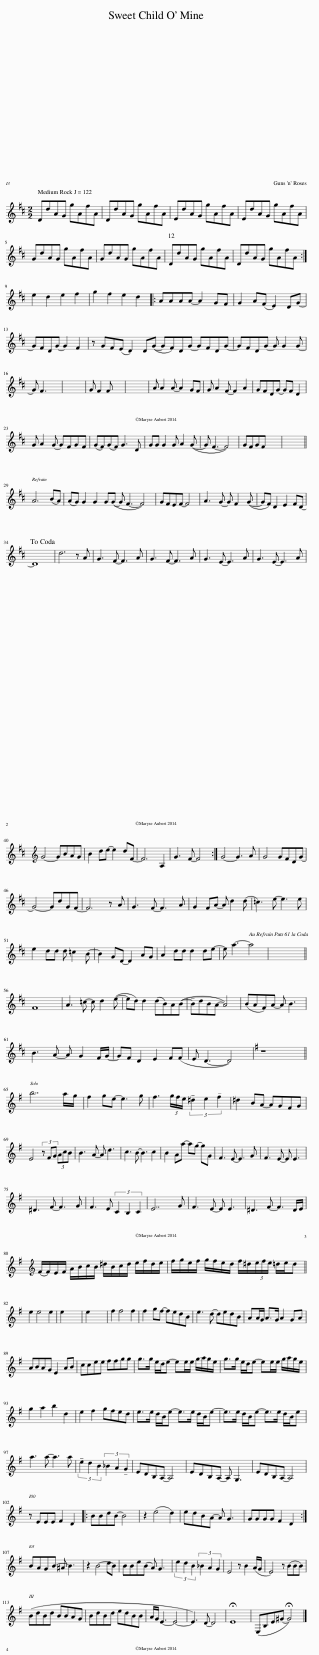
X:1
L:1/8
M:2/2
I:linebreak $
K:D
V:1 treble
V:1
 DdAG gAfA | DdAG gAfA | EdAG gAfA | EdAG gAfA |$ GdAG gAfA | %5
 GdAG gAfA | DdAG gAfA | DdAG gAfA :|$ e2 d2 e2 f2 | g2 f2 e2 d2 |: %10
 AAAA- A2 GF | G2 A(F E2) DG- |$ GFDG- G2 F2 | z GF(E D2) D(G- GF)DG- GFDG- | GFDG- G G2 G- |$ %15
 G F3 x4 | x8 | G F2 F x4 | x8 | A A2 A- A2 GF | %20
 G A2 F- F2 A2 | GFDG- GF D2 |$ G A2 G- GFGF | (GF)(GF) G3 D | GG G2 G A2 (G- | %25
 G F3- F4) | GFGF x4 | x8 ||$ A6 (BA) | (AG) G2 G2 G(G- G F3- F4) | %30
 GFEF- F4 | A3 G- G F2 (G- | GF) D2 E2 FD- |$ D8!dacoda! | d6 z A | %35
 G3 F- F3 A | G3 F- F3 A | G3 E- E3 A | G3 E- E3 A |$[K:treble] G4- GBAG | %40
 B2 de- e2 dF- | F6 A,2 | G3 F- F4 :| G4- G3 A | G4 GFDG- |$ %45
 G4- GdGF- | F6 z A | G3 F- F3 A | G2 FA- A d2 (d | =c3) e- e3 e |$ %50
 e2 dd d =c2 B- | B2 GD- D2 AG | A2 dd d2 de- | e a3- a4 | x8 ||$ %55
 F8 | A3 =c- c d2 (e- | ed) d2 (dB)A(B- | !tenuto!BdBA- A4) | (BAF)A- A B3 |$ %60
 B3 A- A G2 F/G/- | GF D2 E2 F(F | E D3- D4) |[K:G] z8 ||$ b7 a/g/ | %65
 f2 ge- e3 g | f3 (3g/f/e/ (3!tenuto!^d2 e2 !tenuto!f2 | ^d2 BA- AGFG |$ E4 (3z FG (3AcB | B3 A- A d3 | %70
 c3 B- B3 c2 | B2 Aa- ag- gG | F3 E- E3 G | F3 E- E E3 |$ ^D3 F- F3 G | %75
 F3 E (3C2 B,2 C2 | E7 G | F3 E- E E3 | ^D3 F- F3 D/E/ |$[K:treble] (F/F/)E/F/ A/B/c/B/ ^d/B/c/d/ e/f/d/e/ | %80
 f/g/e/f/ g/f/e/d/ f/^d/(3e/f/e/ =d/e/d ||$ e2 e4 e2 | e2 x6 | e2 x6 | f2 f4 f2 | %85
 f2 gf- fedB | e3 d- dedB | AA/G/ A>G A2 GA |$ ABAG E2 AB | ccee ffgg | %90
 g>g e/d/e- ee/e/ g/a/g/e/ | g>g e/d/e- ee/e/ g/a/g/e/ |$ g2 a2 b2 d2 | e2 f2 gfed | e>e d/B/e- e>e d/B/e- | %95
 e>e d/B/e- e>e d/B/e |$ a3 a- a3 a | (3!tenuto!e2 d2 B2 (3_B2 A2 !tenuto!G2 | EDB,A,- A,4 | EDB,A,- A, G,3 | %100
 EDB,A,- A,4 |$ z EEE F2 D2 |: BBdB- B4 | z2 (e4 d2) | edBA- A G3 | %105
 GGGG F2 D2 :|$ BAGB- ^A B3 | z2 B4- dB | BBe(B A) G3 | (3e2 d2 B2 (3_B2 A2 G2 | %110
 E4 z B2 (A/G/ | E4) z (BBB) |$ (BdBd BBAG | BdBd edBB | A/G/ E3- E4- | %115
 E3) D- D4 | !fermata!E8 | (E,B,E^G- !fermata!G4) |] %118
